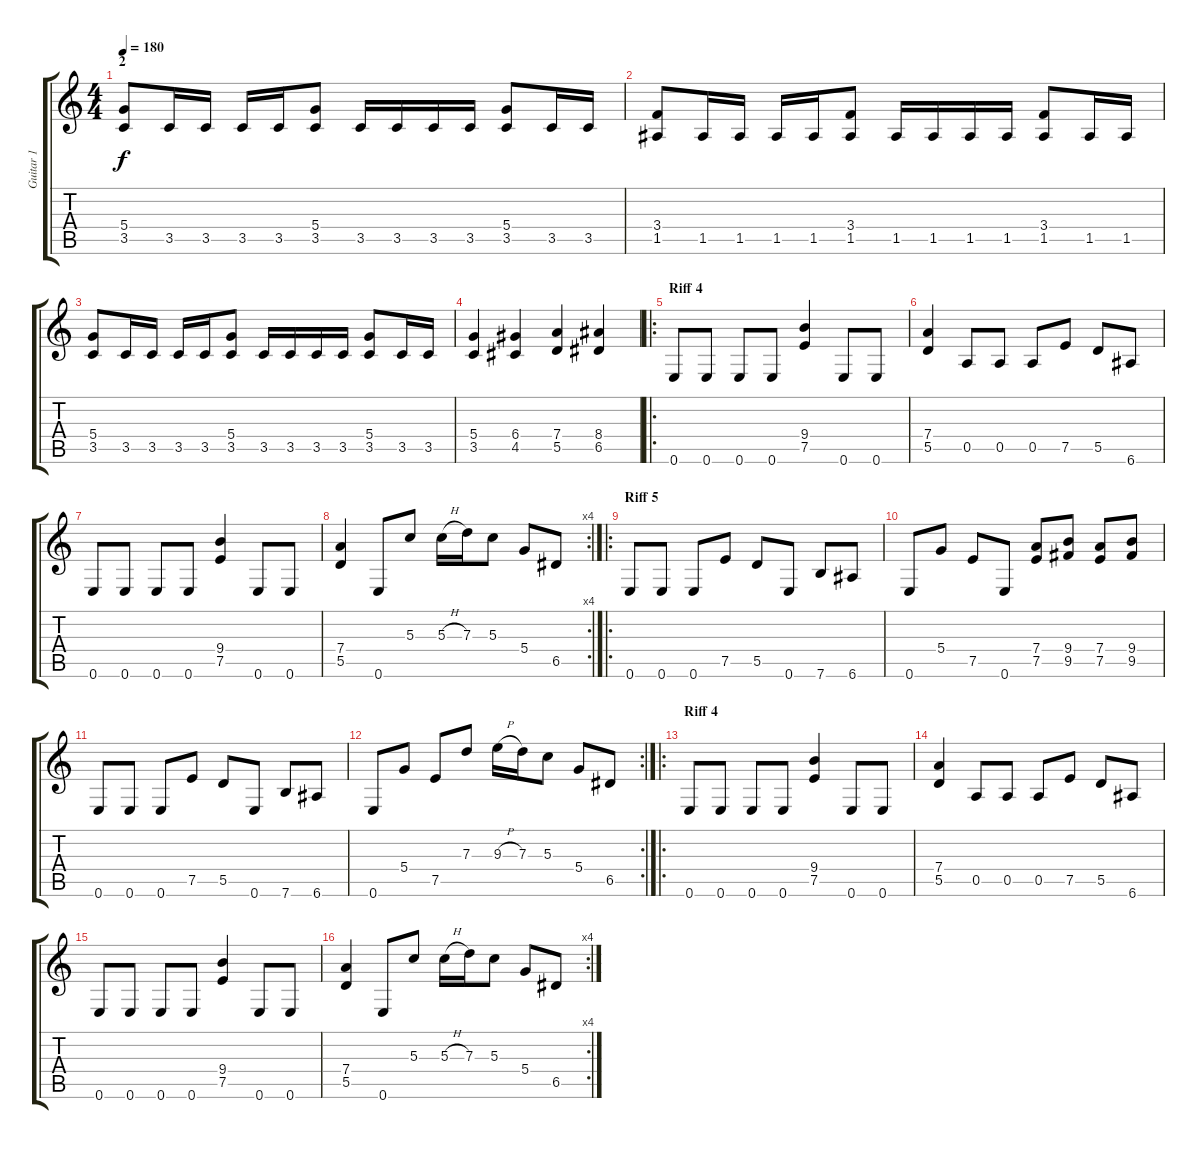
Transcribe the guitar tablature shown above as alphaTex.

\track ("Guitar 1" "Guitar 1") {instrument distortionguitar}
\staff {score tabs}
\tuning (E4 B3 G3 D3 A2 E2) {hide}
\ts (4 4)
\section ("" "2")
\tempo 180
\clef g2
\ks c
(5.4 3.5).8{dy f} 3.5.16 3.5.16 3.5.16 3.5.16 (5.4 3.5).8 3.5.16 3.5.16 3.5.16 3.5.16 (5.4 3.5).8 3.5.16 3.5.16 |
(3.4 1.5).8 1.5.16 1.5.16 1.5.16 1.5.16 (3.4 1.5).8 1.5.16 1.5.16 1.5.16 1.5.16 (3.4 1.5).8 1.5.16 1.5.16 |
(5.4 3.5).8 3.5.16 3.5.16 3.5.16 3.5.16 (5.4 3.5).8 3.5.16 3.5.16 3.5.16 3.5.16 (5.4 3.5).8 3.5.16 3.5.16 |
(5.4 3.5).4 (6.4 4.5).4 (7.4 5.5).4 (8.4 6.5).4 |
\ro
\section ("" "Riff 4")
0.6.8 0.6.8 0.6.8 0.6.8 (9.4 7.5).4 0.6.8 0.6.8 |
(7.4 5.5).4 0.5.8 0.5.8 0.5.8 7.5.8 5.5.8 6.6.8 |
0.6.8 0.6.8 0.6.8 0.6.8 (9.4 7.5).4 0.6.8 0.6.8 |
\rc 4
(7.4 5.5).4 0.6.8 5.3.8 5.3{h}.16 7.3.16 5.3.8 5.4.8 6.5.8 |
\ro
\section ("" "Riff 5")
0.6.8 0.6.8 0.6.8 7.5.8 5.5.8 0.6.8 7.6.8 6.6.8 |
0.6.8 5.4.8 7.5.8 0.6.8 (7.4 7.5).8 (9.4 9.5).8 (7.4 7.5).8 (9.4 9.5).8 |
0.6.8 0.6.8 0.6.8 7.5.8 5.5.8 0.6.8 7.6.8 6.6.8 |
\rc 2
0.6.8 5.4.8 7.5.8 7.3.8 9.3{h}.16 7.3.16 5.3.8 5.4.8 6.5.8 |
\ro
\section ("" "Riff 4")
0.6.8 0.6.8 0.6.8 0.6.8 (9.4 7.5).4 0.6.8 0.6.8 |
(7.4 5.5).4 0.5.8 0.5.8 0.5.8 7.5.8 5.5.8 6.6.8 |
0.6.8 0.6.8 0.6.8 0.6.8 (9.4 7.5).4 0.6.8 0.6.8 |
\rc 4
(7.4 5.5).4 0.6.8 5.3.8 5.3{h}.16 7.3.16 5.3.8 5.4.8 6.5.8
